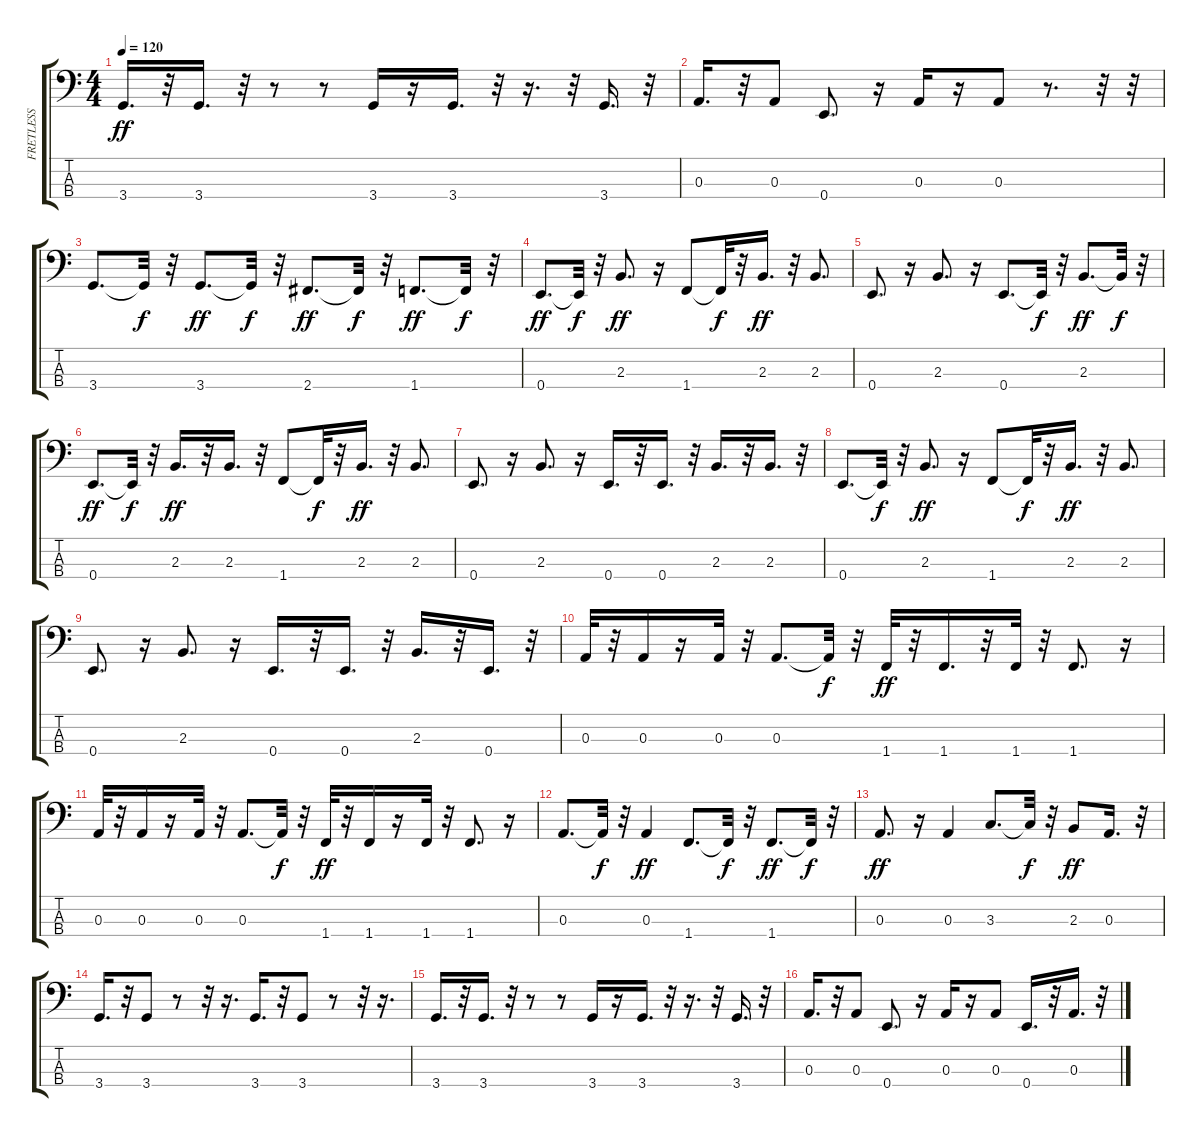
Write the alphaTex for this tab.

\track ("FRETLESS" "FRETLESS") {instrument fretlessbass}
\staff {score tabs}
\tuning (G2 D2 A1 E1) {hide}
\ts (4 4)
\tempo 120
\clef f4
\ks c
3.4.16{d dy ff} r.32 3.4.16{d} r.32 r.8 r.8 3.4.16 r.16 3.4.16{d} r.32 r.16{d} r.32 3.4.16{d} r.32 |
0.3.16{d} r.32 0.3.8 0.4.8{d} r.16 0.3.16 r.16 0.3.8 r.8{d} r.32 r.32 |
3.4.8{d} 3.4{t}.32{dy f} r.32 3.4.8{d dy ff} 3.4{t}.32{dy f} r.32 2.4.8{d dy ff} 2.4{t}.32{dy f} r.32 1.4.8{d dy ff} 1.4{t}.32{dy f} r.32 |
0.4.8{d dy ff} 0.4{t}.32{dy f} r.32 2.3.8{d dy ff} r.16 1.4.8 1.4{t}.32{dy f} r.32 2.3.16{d dy ff} r.32 2.3.8{d} |
0.4.8{d} r.16 2.3.8{d} r.16 0.4.8{d} 0.4{t}.32{dy f} r.32 2.3.8{d dy ff} 2.3{t}.32{dy f} r.32 |
0.4.8{d dy ff} 0.4{t}.32{dy f} r.32 2.3.16{d dy ff} r.32 2.3.16{d} r.32 1.4.8 1.4{t}.32{dy f} r.32 2.3.16{d dy ff} r.32 2.3.8{d} |
0.4.8{d} r.16 2.3.8{d} r.16 0.4.16{d} r.32 0.4.16{d} r.32 2.3.16{d} r.32 2.3.16{d} r.32 |
0.4.8{d} 0.4{t}.32{dy f} r.32 2.3.8{d dy ff} r.16 1.4.8 1.4{t}.32{dy f} r.32 2.3.16{d dy ff} r.32 2.3.8{d} |
0.4.8{d} r.16 2.3.8{d} r.16 0.4.16{d} r.32 0.4.16{d} r.32 2.3.16{d} r.32 0.4.16{d} r.32 |
0.3.32 r.32 0.3.16 r.16 0.3.32 r.32 0.3.8{d} 0.3{t}.32{dy f} r.32 1.4.32{dy ff} r.32 1.4.16{d} r.32 1.4.32 r.32 1.4.8{d} r.16 |
0.3.32 r.32 0.3.16 r.16 0.3.32 r.32 0.3.8{d} 0.3{t}.32{dy f} r.32 1.4.32{dy ff} r.32 1.4.16 r.16 1.4.32 r.32 1.4.8{d} r.16 |
0.3.8{d} 0.3{t}.32{dy f} r.32 0.3.4{dy ff} 1.4.8{d} 1.4{t}.32{dy f} r.32 1.4.8{d dy ff} 1.4{t}.32{dy f} r.32 |
0.3.8{d dy ff} r.16 0.3.4 3.3.8{d} 3.3{t}.32{dy f} r.32 2.3.8{dy ff} 0.3.16{d} r.32 |
3.4.16{d} r.32 3.4.8 r.8 r.32 r.16{d} 3.4.16{d} r.32 3.4.8 r.8 r.32 r.16{d} |
3.4.16{d} r.32 3.4.16{d} r.32 r.8 r.8 3.4.16 r.16 3.4.16{d} r.32 r.16{d} r.32 3.4.16{d} r.32 |
0.3.16{d} r.32 0.3.8 0.4.8{d} r.16 0.3.16 r.16 0.3.8 0.4.16{d} r.32 0.3.16{d} r.32
